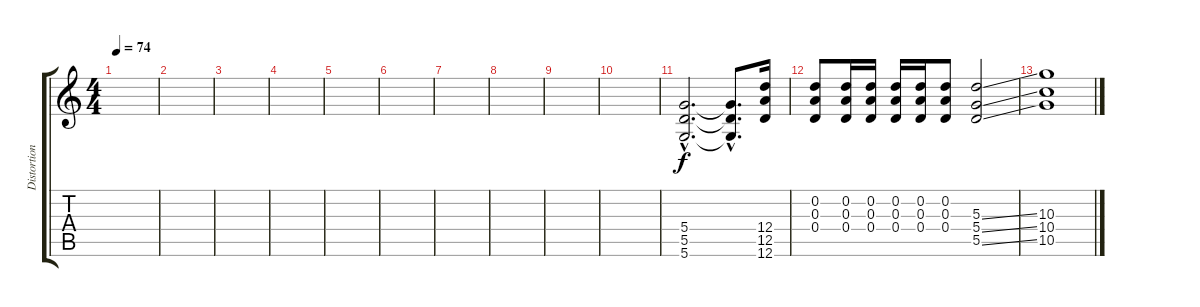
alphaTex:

\track ("Distortion 2" "Distortion") {instrument distortionguitar}
\staff {score tabs}
\tuning (D4 D4 A3 D3 A2 D2) {hide}
\ts (4 4)
\tempo 74
\clef g2
\ks c
|
|
|
|
|
|
|
|
|
|
(5.4{hac} 5.5{hac} 5.6{hac}).2{d} (5.4{hac t} 5.5{hac t} 5.6{hac t}).8{d} (12.4 12.5 12.6).16 |
(0.2 0.3 0.4).8 (0.2 0.3 0.4).16 (0.2 0.3 0.4).16 (0.2 0.3 0.4).16 (0.2 0.3 0.4).16 (0.2 0.3 0.4).8 (5.3{ss} 5.4{ss} 5.5{ss}).2 |
(10.3 10.4 10.5).1
